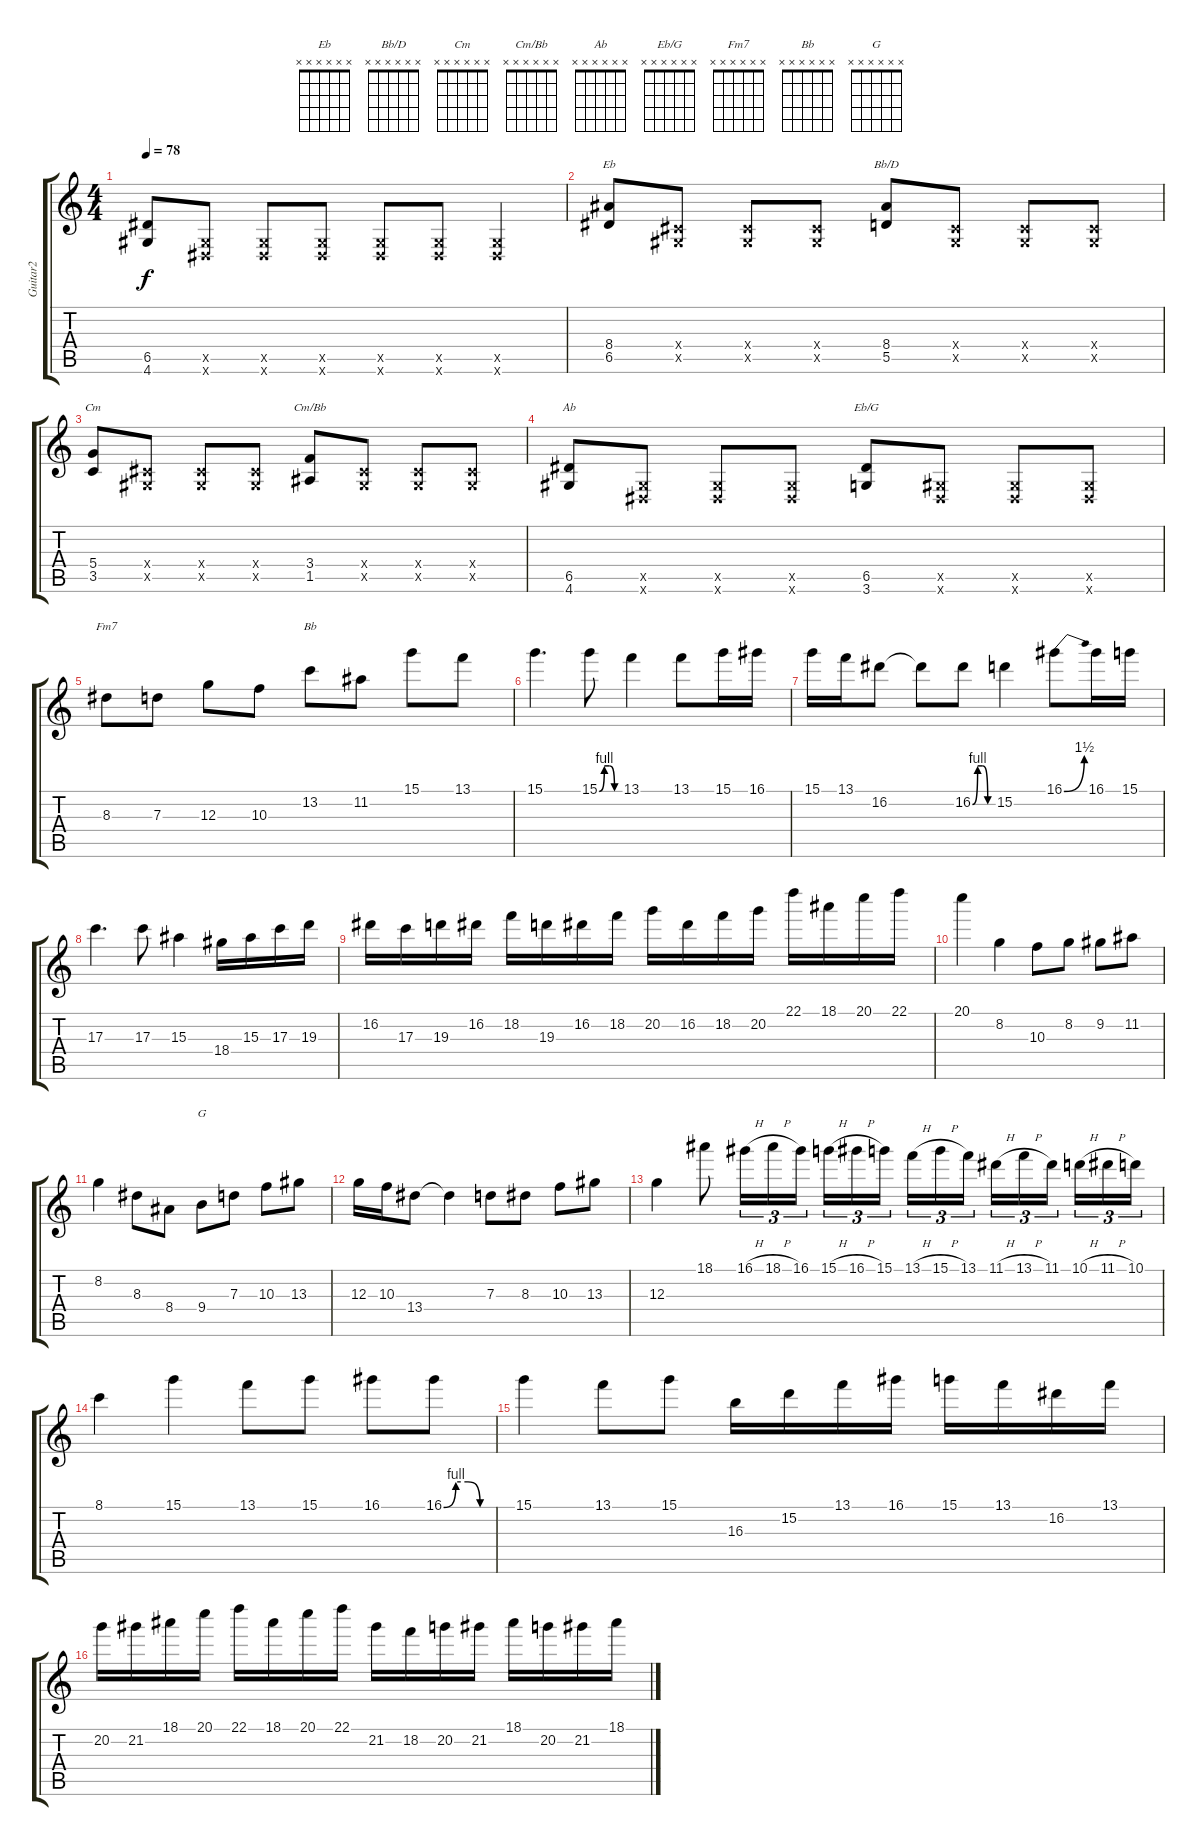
\track ("Guitar2" "Guitar2") {instrument distortionguitar}
\staff {score tabs}
\tuning (E4 B3 G3 D3 A2 E2) {hide}
\chord ("Eb" x x x x x x)
\chord ("Bb/D" x x x x x x)
\chord ("Cm" x x x x x x)
\chord ("Cm/Bb" x x x x x x)
\chord ("Ab" x x x x x x)
\chord ("Eb/G" x x x x x x)
\chord ("Fm7" x x x x x x)
\chord ("Bb" x x x x x x)
\chord ("G" x x x x x x)
\ts (4 4)
\tempo 78
\clef g2
\ks c
(6.5 4.6).8{dy f} (-1.5{x} -1.6{x}).8 (-1.5{x} -1.6{x}).8 (-1.5{x} -1.6{x}).8 (-1.5{x} -1.6{x}).8 (-1.5{x} -1.6{x}).8 (-1.5{x} -1.6{x}).4 |
(8.4 6.5).8{ch "Eb"} (-1.4{x} -1.5{x}).8 (-1.4{x} -1.5{x}).8 (-1.4{x} -1.5{x}).8 (8.4 5.5).8{ch "Bb/D"} (-1.4{x} -1.5{x}).8 (-1.4{x} -1.5{x}).8 (-1.4{x} -1.5{x}).8 |
(5.4 3.5).8{ch "Cm"} (-1.4{x} -1.5{x}).8 (-1.4{x} -1.5{x}).8 (-1.4{x} -1.5{x}).8 (3.4 1.5).8{ch "Cm/Bb"} (-1.4{x} -1.5{x}).8 (-1.4{x} -1.5{x}).8 (-1.4{x} -1.5{x}).8 |
(6.5 4.6).8{ch "Ab"} (-1.5{x} -1.6{x}).8 (-1.5{x} -1.6{x}).8 (-1.5{x} -1.6{x}).8 (6.5 3.6).8{ch "Eb/G"} (-1.5{x} -1.6{x}).8 (-1.5{x} -1.6{x}).8 (-1.5{x} -1.6{x}).8 |
8.3.8{ch "Fm7"} 7.3.8 12.3.8 10.3.8 13.2.8{ch "Bb"} 11.2.8 15.1.8 13.1.8 |
15.1.4{d} 15.1{be (custom 0 0 15 4 30 4 45 0 60 0)}.8 13.1.4 13.1.8 15.1.16 16.1.16 |
15.1.16 13.1.16 16.2.8 16.2{t}.8 16.2{be (custom 0 0 15 4 30 4 45 0 60 0)}.8 15.2.4 16.1{be (bend 0 0 60 6)}.8 16.1.16 15.1.16 |
17.3.4{d} 17.3.8 15.3.4 18.4.16 15.3.16 17.3.16 19.3.16 |
16.2.16 17.3.16 19.3.16 16.2.16 18.2.16 19.3.16 16.2.16 18.2.16 20.2.16 16.2.16 18.2.16 20.2.16 22.1.16 18.1.16 20.1.16 22.1.16 |
20.1.4 8.2.4 10.3.8 8.2.8 9.2.8 11.2.8 |
8.2.4 8.3.8 8.4.8 9.4.8{ch "G"} 7.3.8 10.3.8 13.3.8 |
12.3.16 10.3.16 13.4.8 13.4{t}.4 7.3.8 8.3.8 10.3.8 13.3.8 |
12.3.4 18.1.8 16.1{h}.16{tu (3 2)} 18.1{h}.16{tu (3 2)} 16.1.16{tu (3 2)} 15.1{h}.16{tu (3 2)} 16.1{h}.16{tu (3 2)} 15.1.16{tu (3 2) beam splitsecondary} 13.1{h}.16{tu (3 2)} 15.1{h}.16{tu (3 2)} 13.1.16{tu (3 2)} 11.1{h}.16{tu (3 2)} 13.1{h}.16{tu (3 2)} 11.1.16{tu (3 2) beam splitsecondary} 10.1{h}.16{tu (3 2)} 11.1{h}.16{tu (3 2)} 10.1.16{tu (3 2)} |
8.1.4 15.1.4 13.1.8 15.1.8 16.1.8 16.1{be (custom 0 0 15 4 30 4 45 0 60 0)}.8 |
15.1.4 13.1.8 15.1.8 16.3.16 15.2.16 13.1.16 16.1.16 15.1.16 13.1.16 16.2.16 13.1.16 |
20.2.16 21.2.16 18.1.16 20.1.16 22.1.16 18.1.16 20.1.16 22.1.16 21.2.16 18.2.16 20.2.16 21.2.16 18.1.16 20.2.16 21.2.16 18.1.16
